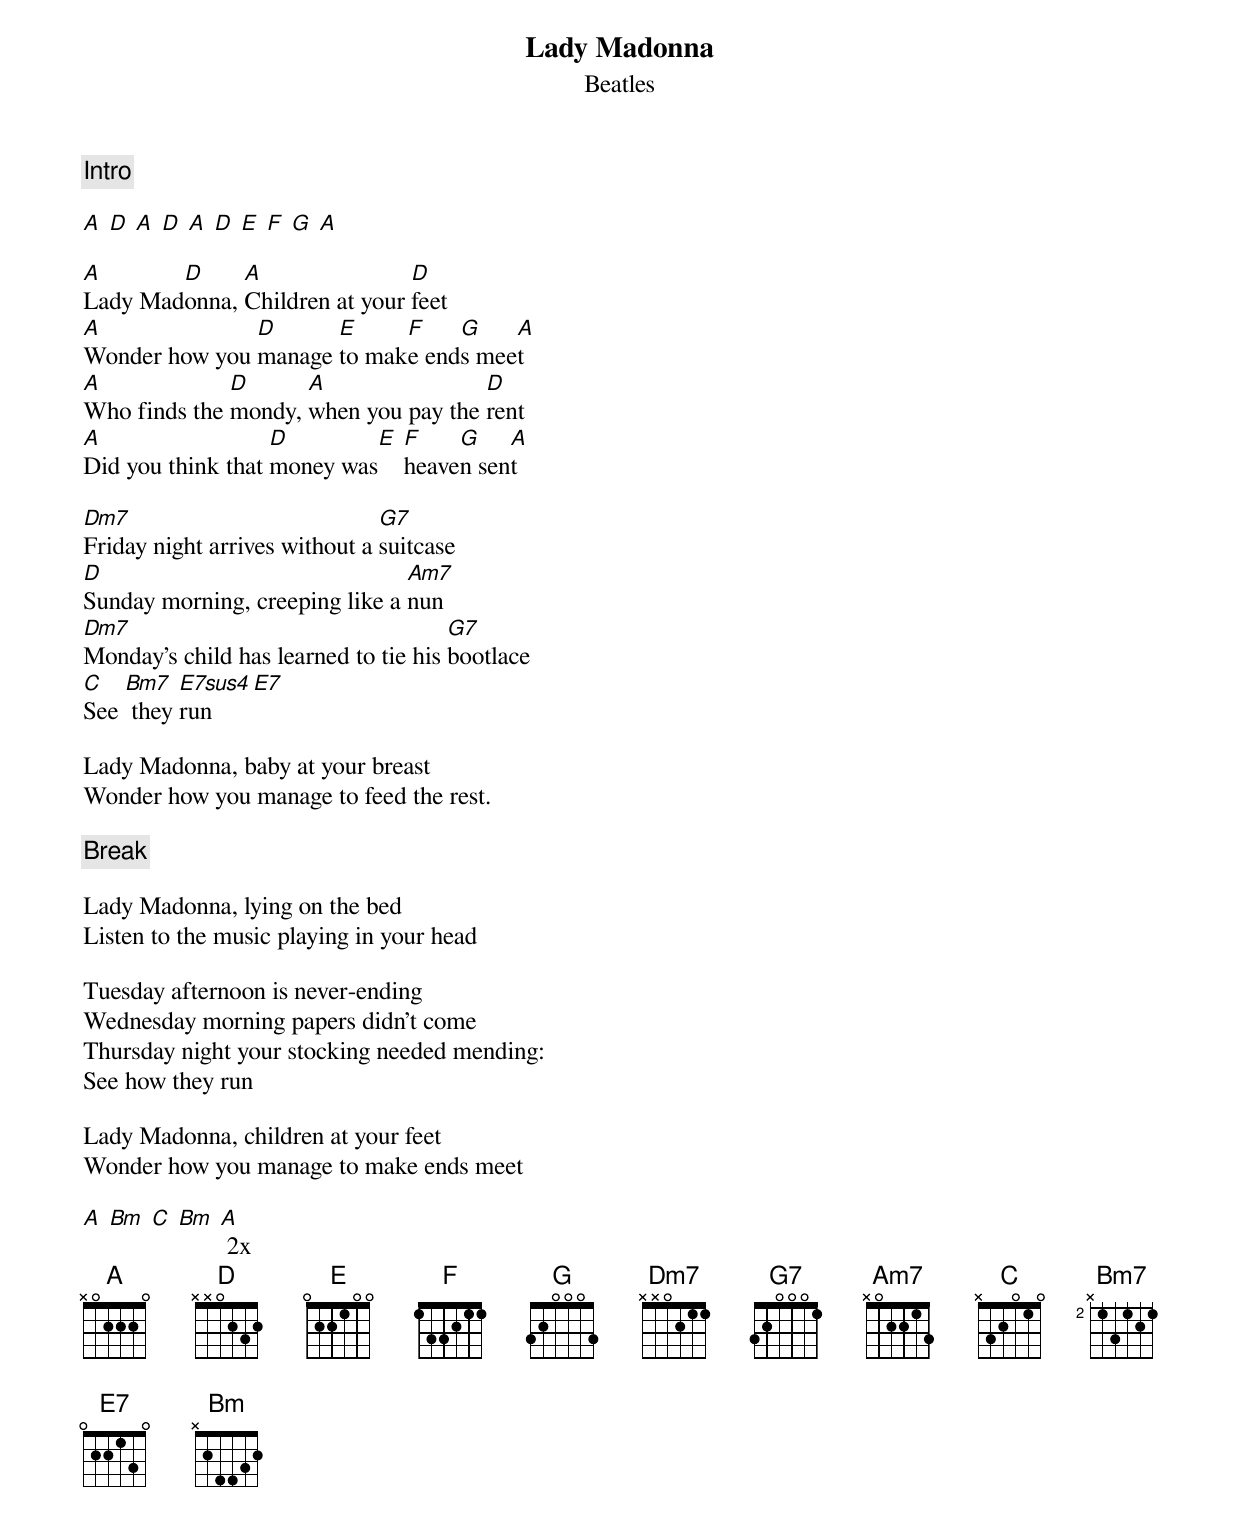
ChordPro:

{title:Lady Madonna}
{subtitle:Beatles}
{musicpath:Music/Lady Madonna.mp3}
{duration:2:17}
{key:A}

{c:Intro}

[A] [D] [A] [D] [A] [D] [E] [F] [G] [A]

[A]Lady Mad[D]onna, [A]Children at your [D]feet
[A]Wonder how you [D]manage [E]to mak[F]e end[G]s mee[A]t
[A]Who finds the [D]mondy, [A]when you pay the [D]rent
[A]Did you think that [D]money was[E] [F]heave[G]n sen[A]t

[Dm7]Friday night arrives without a [G7]suitcase
[D]Sunday morning, creeping like a [Am7]nun
[Dm7]Monday's child has learned to tie his [G7]bootlace
[C]See [Bm7] they [E7sus4]run [E7]

Lady Madonna, baby at your breast
Wonder how you manage to feed the rest.

{c:Break}

Lady Madonna, lying on the bed
Listen to the music playing in your head

Tuesday afternoon is never-ending
Wednesday morning papers didn't come
Thursday night your stocking needed mending:
See how they run

Lady Madonna, children at your feet
Wonder how you manage to make ends meet

[A] [Bm] [C] [Bm] [A] 2x
